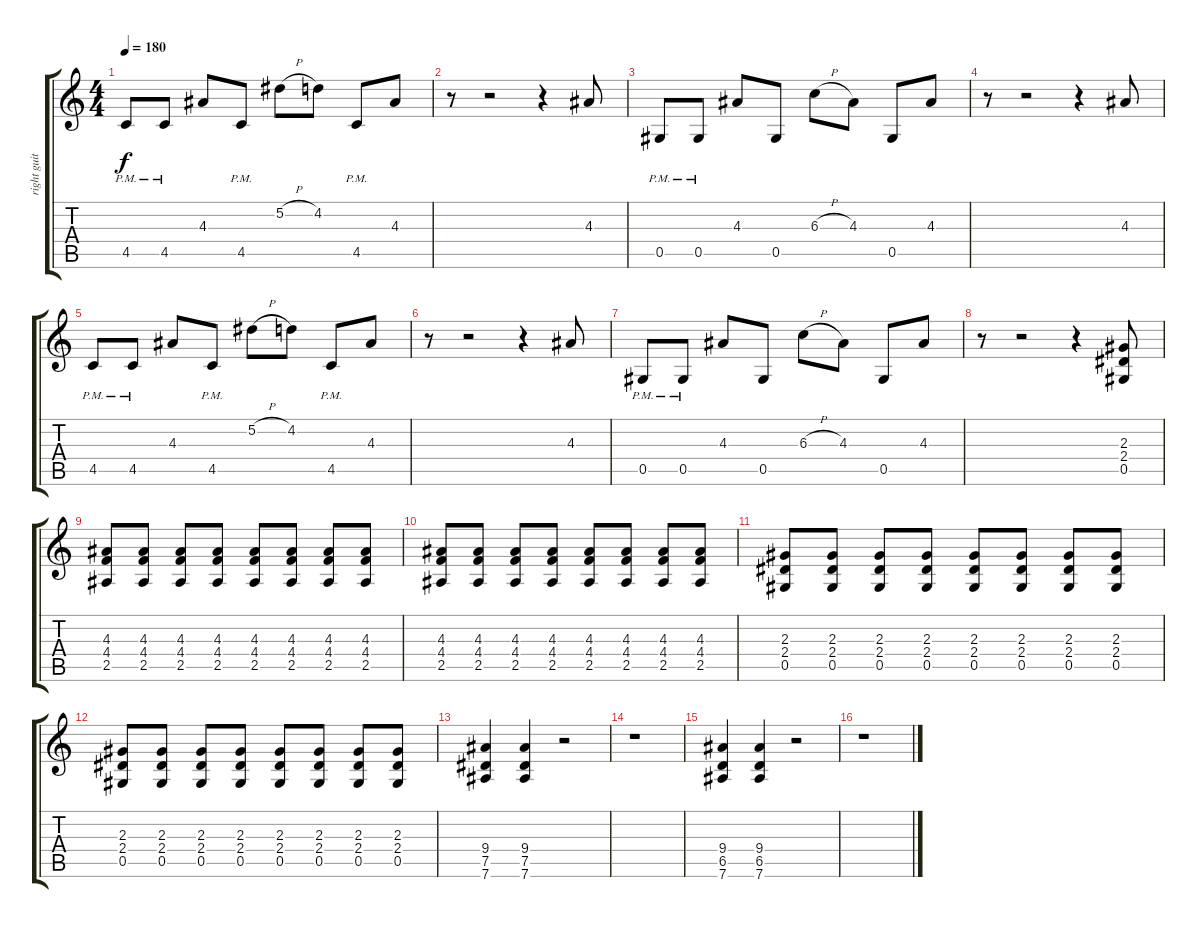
\track ("right guitar" "right guit") {instrument overdrivenguitar}
\staff {score tabs}
\tuning (Eb4 Bb3 Gb3 Db3 Ab2 Eb2) {hide}
\ts (4 4)
\tempo 180
\clef g2
\ks c
4.5{pm}.8{dy f} 4.5{pm}.8 4.3.8 4.5{pm}.8 5.2{h}.8 4.2.8 4.5{pm}.8 4.3.8 |
r.8 r.2 r.4 4.3.8 |
0.5{pm}.8 0.5{pm}.8 4.3.8 0.5.8 6.3{h}.8 4.3.8 0.5.8 4.3.8 |
r.8 r.2 r.4 4.3.8 |
4.5{pm}.8 4.5{pm}.8 4.3.8 4.5{pm}.8 5.2{h}.8 4.2.8 4.5{pm}.8 4.3.8 |
r.8 r.2 r.4 4.3.8 |
0.5{pm}.8 0.5{pm}.8 4.3.8 0.5.8 6.3{h}.8 4.3.8 0.5.8 4.3.8 |
r.8 r.2 r.4 (2.3 2.4 0.5).8 |
(4.3 4.4 2.5).8 (4.3 4.4 2.5).8 (4.3 4.4 2.5).8 (4.3 4.4 2.5).8 (4.3 4.4 2.5).8 (4.3 4.4 2.5).8 (4.3 4.4 2.5).8 (4.3 4.4 2.5).8 |
(4.3 4.4 2.5).8 (4.3 4.4 2.5).8 (4.3 4.4 2.5).8 (4.3 4.4 2.5).8 (4.3 4.4 2.5).8 (4.3 4.4 2.5).8 (4.3 4.4 2.5).8 (4.3 4.4 2.5).8 |
(2.3 2.4 0.5).8 (2.3 2.4 0.5).8 (2.3 2.4 0.5).8 (2.3 2.4 0.5).8 (2.3 2.4 0.5).8 (2.3 2.4 0.5).8 (2.3 2.4 0.5).8 (2.3 2.4 0.5).8 |
(2.3 2.4 0.5).8 (2.3 2.4 0.5).8 (2.3 2.4 0.5).8 (2.3 2.4 0.5).8 (2.3 2.4 0.5).8 (2.3 2.4 0.5).8 (2.3 2.4 0.5).8 (2.3 2.4 0.5).8 |
(9.4 7.5 7.6).4 (9.4 7.5 7.6).4 r.2 |
r.1 |
(9.4 6.5 7.6).4 (9.4 6.5 7.6).4 r.2 |
r.1
